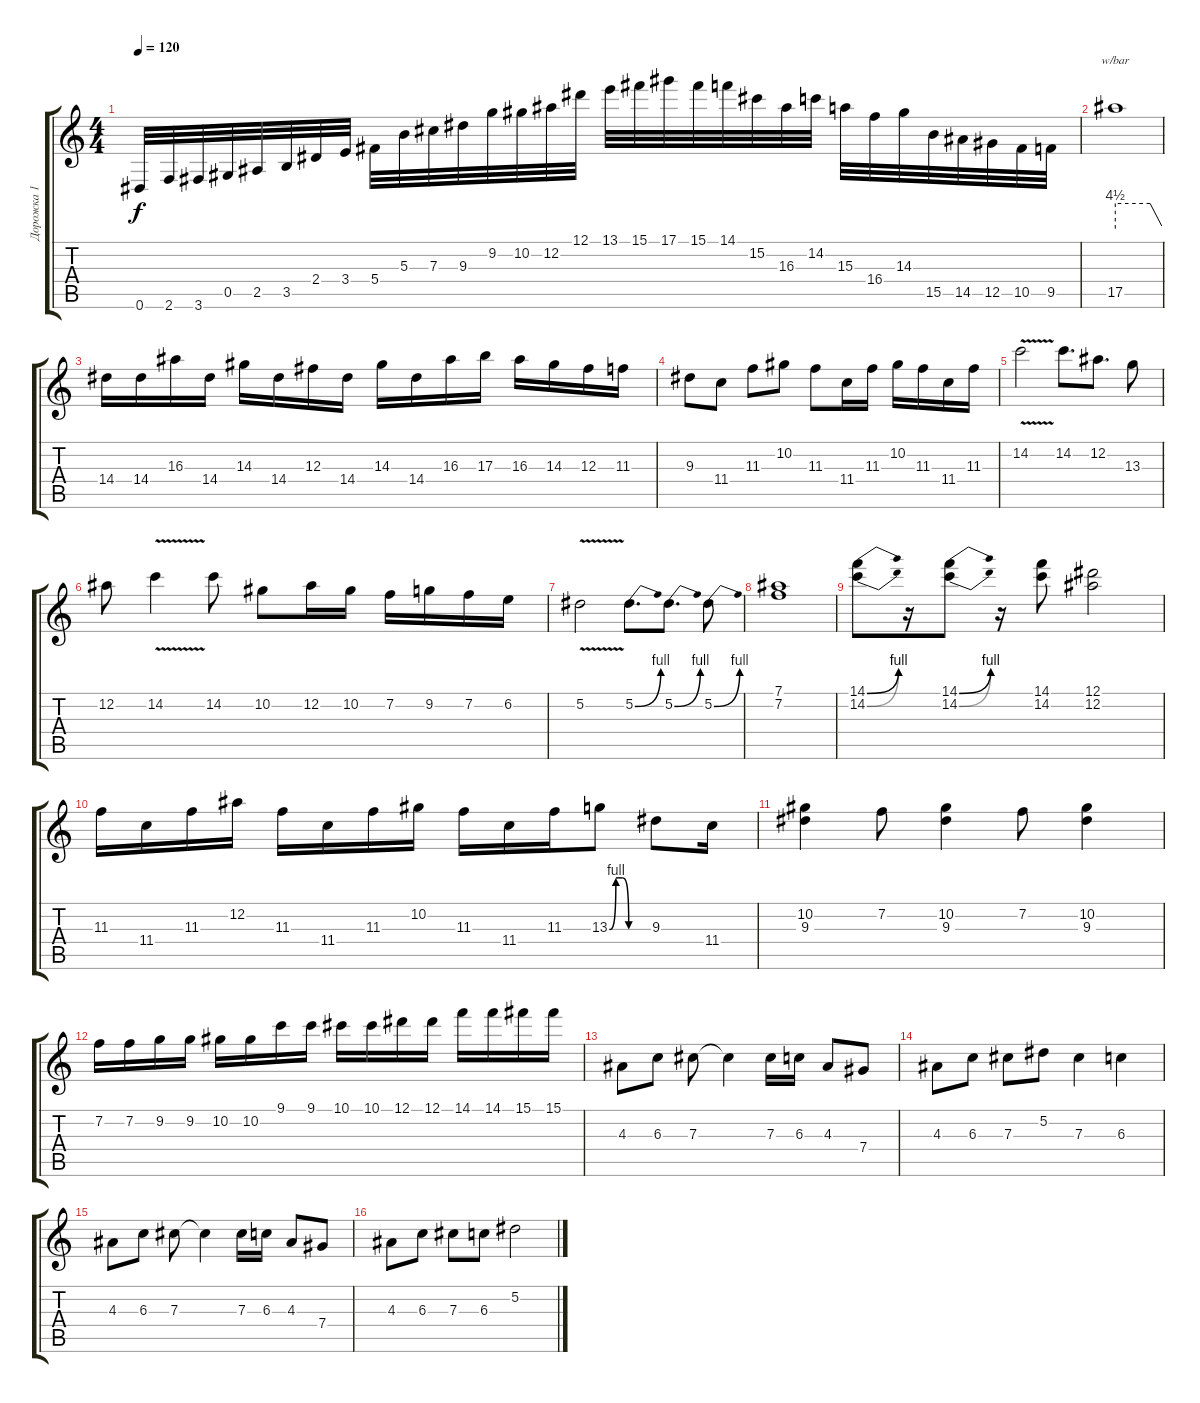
\track ("Дорожка 1" "Дорожка 1") {instrument overdrivenguitar}
\staff {score tabs}
\tuning (Eb4 Bb3 Gb3 Db3 Ab2 Eb2) {hide}
\ts (4 4)
\tempo 120
\clef g2
\ks c
0.6.32{dy f} 2.6.32 3.6.32 0.5.32 2.5.32 3.5.32 2.4.32 3.4.32 5.4.32 5.3.32 7.3.32 9.3.32 9.2.32 10.2.32 12.2.32 12.1.32 13.1.32 15.1.32 17.1.32 15.1.32 14.1.32 15.2.32 16.3.32 14.2.32 15.3.32 16.4.32 14.3.32 15.5.32 14.5.32 12.5.32 10.5.32 9.5.32 |
17.5.1{tbe (custom default 0 18 45 18 60 0)} |
14.4.16 14.4.16 16.3.16 14.4.16 14.3.16 14.4.16 12.3.16 14.4.16 14.3.16 14.4.16 16.3.16 17.3.16 16.3.16 14.3.16 12.3.16 11.3.16 |
9.3.8 11.4.8 11.3.8 10.2.8 11.3.8 11.4.16 11.3.16 10.2.16 11.3.16 11.4.16 11.3.16 |
14.2{v}.2 14.2.8{d} 12.2.8{d} 13.3.8 |
12.2.8 14.2{v}.4 14.2.8 10.2.8 12.2.16 10.2.16 7.2.16 9.2.16 7.2.16 6.2.16 |
5.2{v}.2 5.2{be (bend 0 0 60 4)}.8{d} 5.2{be (bend 0 0 60 4)}.8{d} 5.2{be (bend 0 0 60 4)}.8 |
(7.1 7.2).1 |
(14.1{be (bend 0 0 60 4)} 14.2{be (bend 0 0 60 4)}).8 r.16 (14.1{be (bend 0 0 60 4)} 14.2{be (bend 0 0 60 4)}).8 r.16 (14.1 14.2).8 (12.1 12.2).2 |
11.3.16 11.4.16 11.3.16 12.2.16 11.3.16 11.4.16 11.3.16 10.2.16 11.3.16 11.4.16 11.3.16 13.3{be (custom 0 0 10 4 20 4 30 0 60 0)}.8 9.3.8 11.4.16 |
(10.2 9.3).4 7.2.8 (10.2 9.3).4 7.2.8 (10.2 9.3).4 |
7.2.16 7.2.16 9.2.16 9.2.16 10.2.16 10.2.16 9.1.16 9.1.16 10.1.16 10.1.16 12.1.16 12.1.16 14.1.16 14.1.16 15.1.16 15.1.16 |
4.3.8 6.3.8 7.3.8 7.3{t}.4 7.3.16 6.3.16 4.3.8 7.4.8 |
4.3.8 6.3.8 7.3.8 5.2.8 7.3.4 6.3.4 |
4.3.8 6.3.8 7.3.8 7.3{t}.4 7.3.16 6.3.16 4.3.8 7.4.8 |
4.3.8 6.3.8 7.3.8 6.3.8 5.2.2
